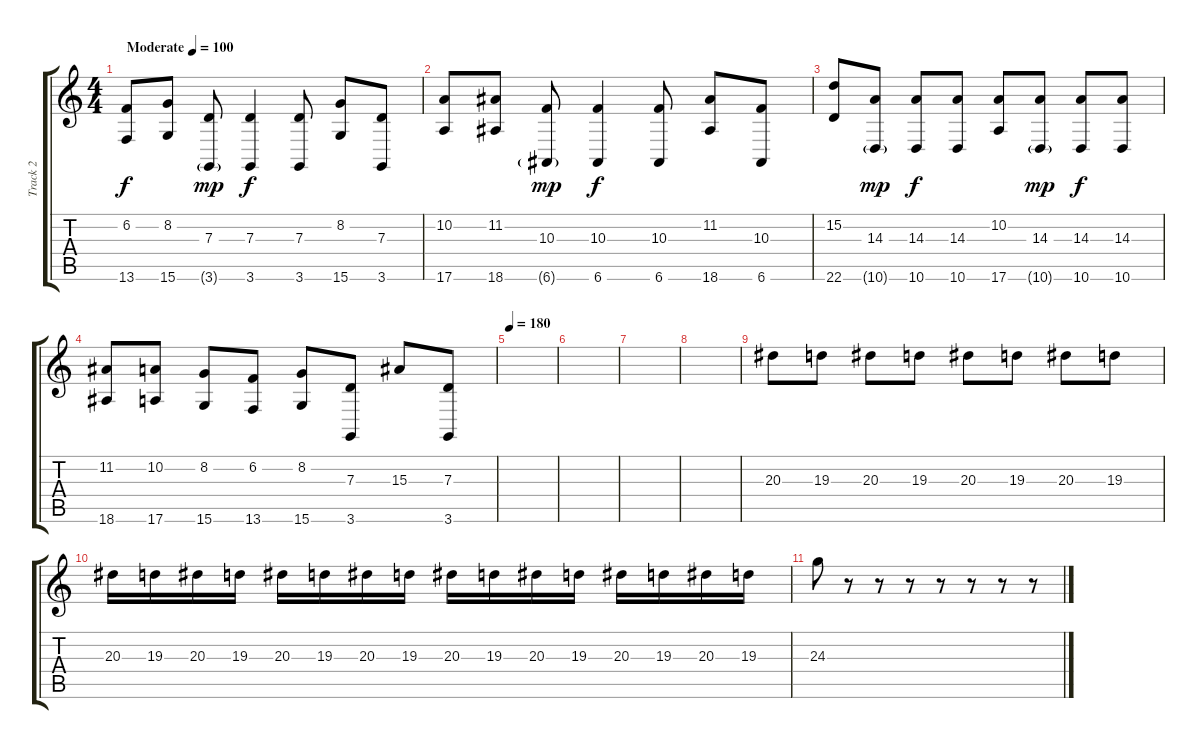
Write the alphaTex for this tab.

\track ("Track 2" "Track 2") {instrument whistle}
\staff {score tabs}
\tuning (E4 B3 G3 D3 A2 E2) {hide}
\ts (4 4)
\tempo (100 "Moderate")
\clef g2
\ks c
(6.2 13.6).8{dy f instrument whistle} (8.2 15.6).8 (7.3 3.6{g}).8{dy mp} (7.3 3.6).4{dy f} (7.3 3.6).8 (8.2 15.6).8 (7.3 3.6).8 |
(10.2 17.6).8 (11.2 18.6).8 (10.3 6.6{g}).8{dy mp} (10.3 6.6).4{dy f} (10.3 6.6).8 (11.2 18.6).8 (10.3 6.6).8 |
(15.2 22.6).8 (14.3 10.6{g}).8{dy mp} (14.3 10.6).8{dy f} (14.3 10.6).8 (10.2 17.6).8 (14.3 10.6{g}).8{dy mp} (14.3 10.6).8{dy f} (14.3 10.6).8 |
(11.2 18.6).8 (10.2 17.6).8 (8.2 15.6).8 (6.2 13.6).8 (8.2 15.6).8 (7.3 3.6).8 15.3.8 (7.3 3.6).8 |
\tempo 180
|
|
|
|
20.3.8{instrument fx8scifi} 19.3.8 20.3.8 19.3.8 20.3.8{instrument fx8scifi} 19.3.8 20.3.8 19.3.8 |
20.3.16 19.3.16 20.3.16 19.3.16 20.3.16 19.3.16 20.3.16 19.3.16 20.3.16 19.3.16 20.3.16 19.3.16 20.3.16 19.3.16 20.3.16 19.3.16 |
24.3.8 r.8 r.8 r.8 r.8 r.8 r.8 r.8
